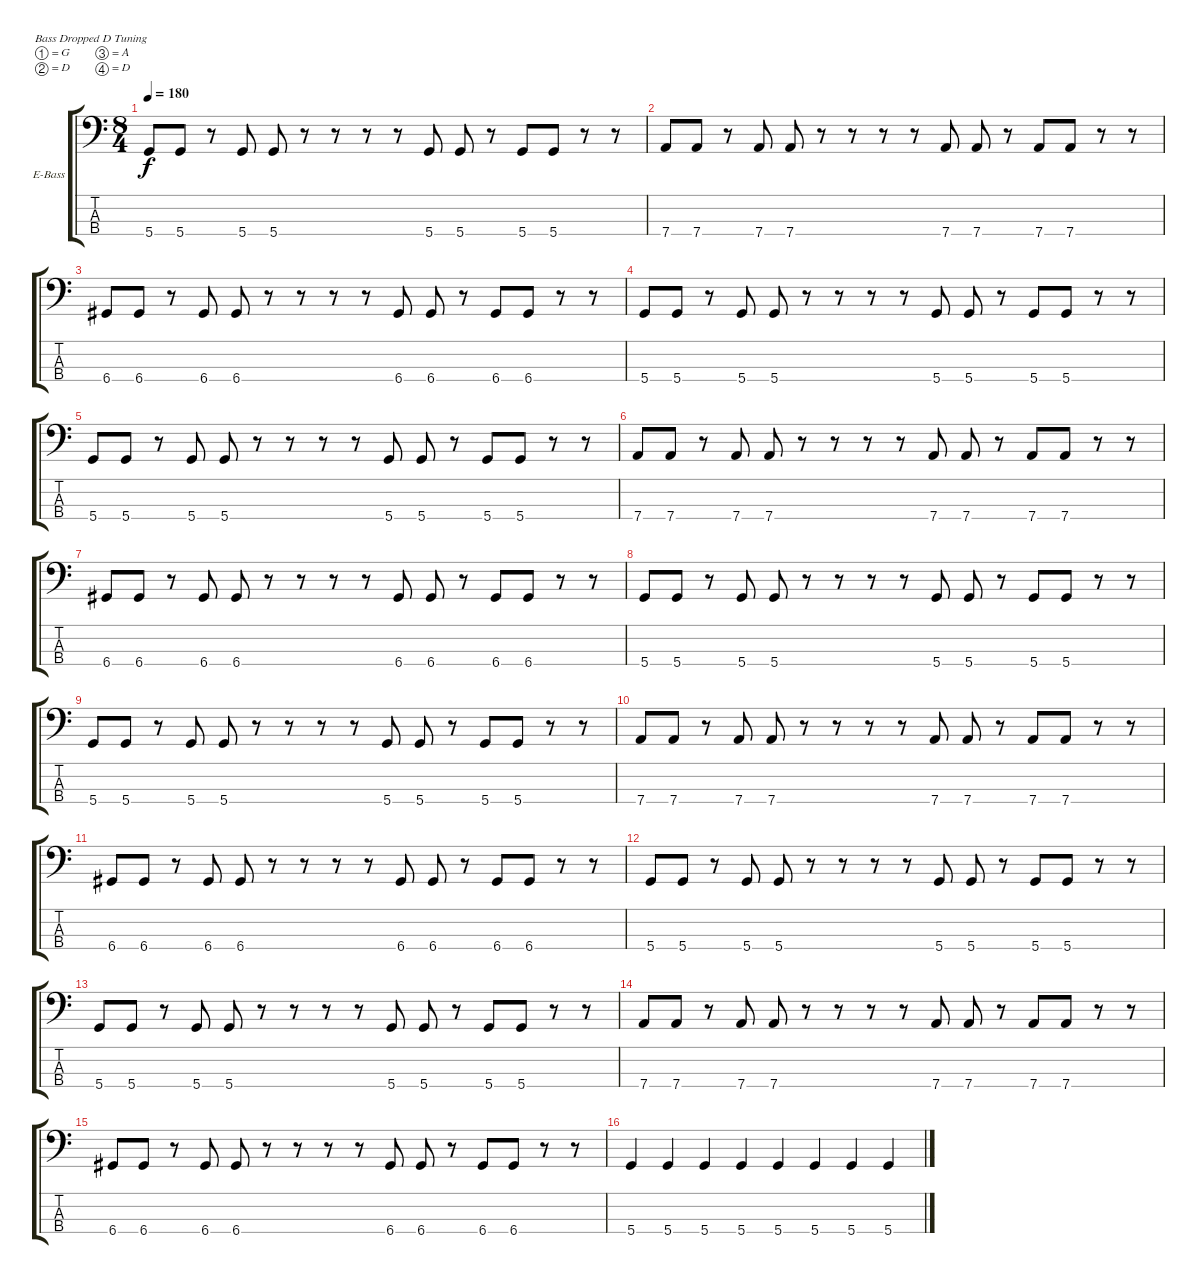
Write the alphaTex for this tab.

\defaultSystemsLayout 4
\bracketExtendMode groupsimilarinstruments
\firstSystemTrackNameOrientation horizontal
\otherSystemsTrackNameOrientation horizontal
\track ("Electric Bass" "E-Bass") {instrument electricbassfinger}
\staff {score tabs}
\tuning (G2 D2 A1 D1)
\ts (8 4)
\tempo 180
\clef f4
\scale
0.5
\ks c
5.4.8{dy f} 5.4.8 r.8 5.4.8 5.4.8 r.8 r.8 r.8 r.8 5.4.8 5.4.8 r.8 5.4.8 5.4.8 r.8 r.8 |
\scale
0.5 7.4.8 7.4.8 r.8 7.4.8 7.4.8 r.8 r.8 r.8 r.8 7.4.8 7.4.8 r.8 7.4.8 7.4.8 r.8 r.8 |
\scale
0.5 6.4.8 6.4.8 r.8 6.4.8 6.4.8 r.8 r.8 r.8 r.8 6.4.8 6.4.8 r.8 6.4.8 6.4.8 r.8 r.8 |
\scale
0.5 5.4.8 5.4.8 r.8 5.4.8 5.4.8 r.8 r.8 r.8 r.8 5.4.8 5.4.8 r.8 5.4.8 5.4.8 r.8 r.8 |
\scale
0.5 5.4.8 5.4.8 r.8 5.4.8 5.4.8 r.8 r.8 r.8 r.8 5.4.8 5.4.8 r.8 5.4.8 5.4.8 r.8 r.8 |
\scale
0.5 7.4.8 7.4.8 r.8 7.4.8 7.4.8 r.8 r.8 r.8 r.8 7.4.8 7.4.8 r.8 7.4.8 7.4.8 r.8 r.8 |
\scale
0.5 6.4.8 6.4.8 r.8 6.4.8 6.4.8 r.8 r.8 r.8 r.8 6.4.8 6.4.8 r.8 6.4.8 6.4.8 r.8 r.8 |
\scale
0.5 5.4.8 5.4.8 r.8 5.4.8 5.4.8 r.8 r.8 r.8 r.8 5.4.8 5.4.8 r.8 5.4.8 5.4.8 r.8 r.8 |
\scale
0.5 5.4.8 5.4.8 r.8 5.4.8 5.4.8 r.8 r.8 r.8 r.8 5.4.8 5.4.8 r.8 5.4.8 5.4.8 r.8 r.8 |
\scale
0.5 7.4.8 7.4.8 r.8 7.4.8 7.4.8 r.8 r.8 r.8 r.8 7.4.8 7.4.8 r.8 7.4.8 7.4.8 r.8 r.8 |
\scale
0.5 6.4.8 6.4.8 r.8 6.4.8 6.4.8 r.8 r.8 r.8 r.8 6.4.8 6.4.8 r.8 6.4.8 6.4.8 r.8 r.8 |
\scale
0.5 5.4.8 5.4.8 r.8 5.4.8 5.4.8 r.8 r.8 r.8 r.8 5.4.8 5.4.8 r.8 5.4.8 5.4.8 r.8 r.8 |
\scale
0.5 5.4.8 5.4.8 r.8 5.4.8 5.4.8 r.8 r.8 r.8 r.8 5.4.8 5.4.8 r.8 5.4.8 5.4.8 r.8 r.8 |
\scale
0.5 7.4.8 7.4.8 r.8 7.4.8 7.4.8 r.8 r.8 r.8 r.8 7.4.8 7.4.8 r.8 7.4.8 7.4.8 r.8 r.8 |
\scale
0.5 6.4.8 6.4.8 r.8 6.4.8 6.4.8 r.8 r.8 r.8 r.8 6.4.8 6.4.8 r.8 6.4.8 6.4.8 r.8 r.8 |
\scale
0.5 5.4.4 5.4.4 5.4.4 5.4.4 5.4.4 5.4.4 5.4.4 5.4.4
